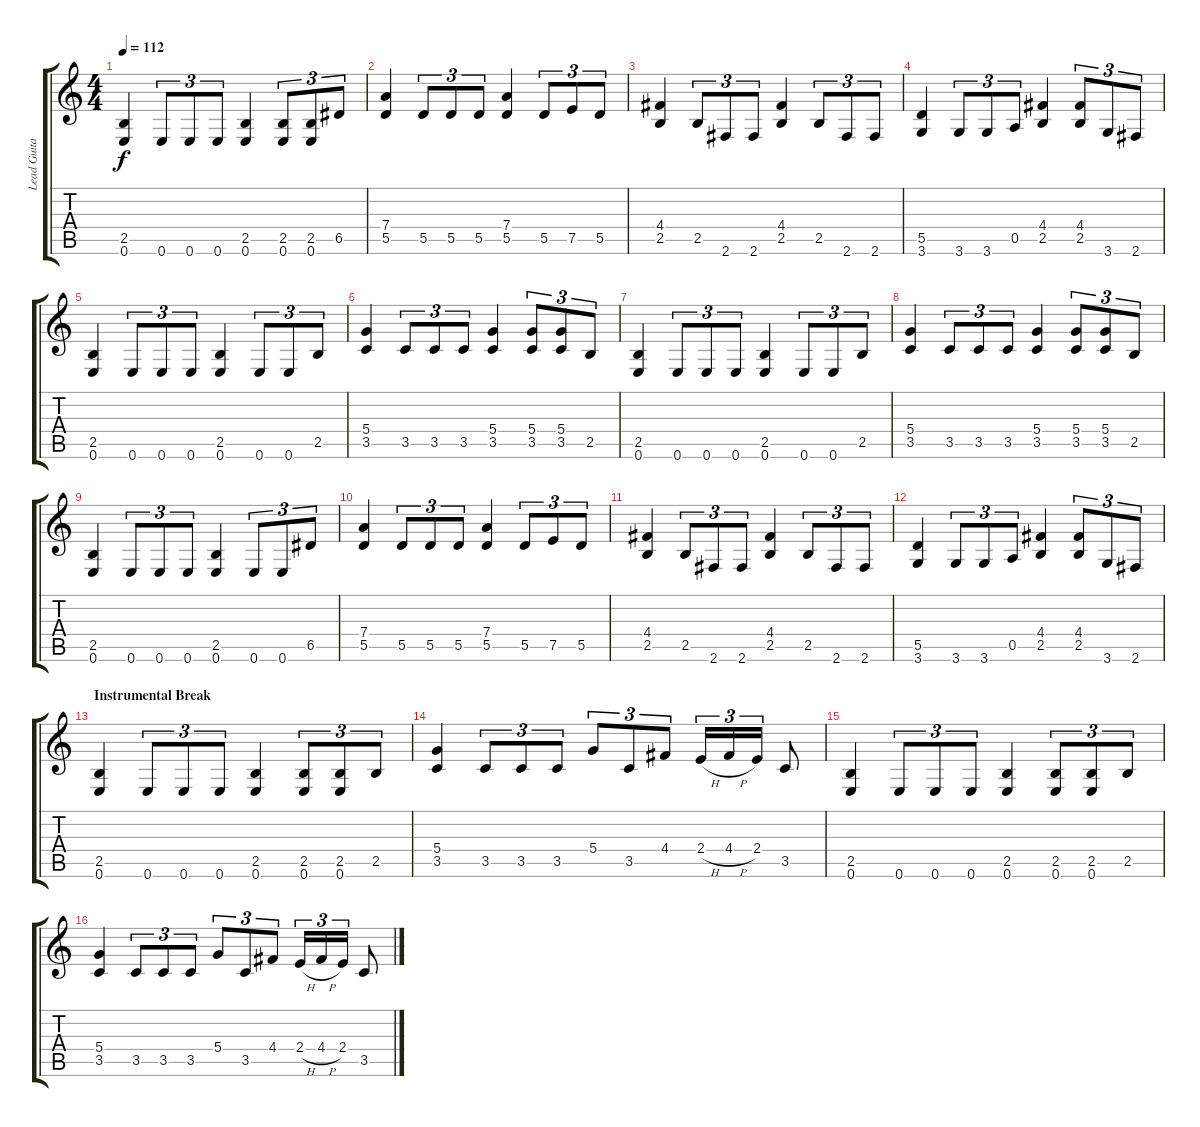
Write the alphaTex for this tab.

\track ("Lead Guitar II (Jeff Young)" "Lead Guita") {instrument distortionguitar}
\staff {score tabs}
\tuning (E4 B3 G3 D3 A2 E2) {hide}
\ts (4 4)
\tempo 112
\clef g2
\ks c
(2.5 0.6).4{dy f} 0.6.8{tu (3 2)} 0.6.8{tu (3 2)} 0.6.8{tu (3 2)} (2.5 0.6).4 (2.5 0.6).8{tu (3 2)} (2.5 0.6).8{tu (3 2)} 6.5.8{tu (3 2)} |
(7.4 5.5).4 5.5.8{tu (3 2)} 5.5.8{tu (3 2)} 5.5.8{tu (3 2)} (7.4 5.5).4 5.5.8{tu (3 2)} 7.5.8{tu (3 2)} 5.5.8{tu (3 2)} |
(4.4 2.5).4 2.5.8{tu (3 2)} 2.6.8{tu (3 2)} 2.6.8{tu (3 2)} (4.4 2.5).4 2.5.8{tu (3 2)} 2.6.8{tu (3 2)} 2.6.8{tu (3 2)} |
(5.5 3.6).4 3.6.8{tu (3 2)} 3.6.8{tu (3 2)} 0.5.8{tu (3 2)} (4.4 2.5).4 (4.4 2.5).8{tu (3 2)} 3.6.8{tu (3 2)} 2.6.8{tu (3 2)} |
(2.5 0.6).4{balance 8} 0.6.8{tu (3 2)} 0.6.8{tu (3 2)} 0.6.8{tu (3 2)} (2.5 0.6).4 0.6.8{tu (3 2)} 0.6.8{tu (3 2)} 2.5.8{tu (3 2)} |
(5.4 3.5).4 3.5.8{tu (3 2)} 3.5.8{tu (3 2)} 3.5.8{tu (3 2)} (5.4 3.5).4 (5.4 3.5).8{tu (3 2)} (5.4 3.5).8{tu (3 2)} 2.5.8{tu (3 2)} |
(2.5 0.6).4 0.6.8{tu (3 2)} 0.6.8{tu (3 2)} 0.6.8{tu (3 2)} (2.5 0.6).4 0.6.8{tu (3 2)} 0.6.8{tu (3 2)} 2.5.8{tu (3 2)} |
(5.4 3.5).4 3.5.8{tu (3 2)} 3.5.8{tu (3 2)} 3.5.8{tu (3 2)} (5.4 3.5).4 (5.4 3.5).8{tu (3 2)} (5.4 3.5).8{tu (3 2)} 2.5.8{tu (3 2)} |
(2.5 0.6).4 0.6.8{tu (3 2)} 0.6.8{tu (3 2)} 0.6.8{tu (3 2)} (2.5 0.6).4 0.6.8{tu (3 2)} 0.6.8{tu (3 2)} 6.5.8{tu (3 2)} |
(7.4 5.5).4 5.5.8{tu (3 2)} 5.5.8{tu (3 2)} 5.5.8{tu (3 2)} (7.4 5.5).4 5.5.8{tu (3 2)} 7.5.8{tu (3 2)} 5.5.8{tu (3 2)} |
(4.4 2.5).4 2.5.8{tu (3 2)} 2.6.8{tu (3 2)} 2.6.8{tu (3 2)} (4.4 2.5).4 2.5.8{tu (3 2)} 2.6.8{tu (3 2)} 2.6.8{tu (3 2)} |
(5.5 3.6).4 3.6.8{tu (3 2)} 3.6.8{tu (3 2)} 0.5.8{tu (3 2)} (4.4 2.5).4 (4.4 2.5).8{tu (3 2)} 3.6.8{tu (3 2)} 2.6.8{tu (3 2)} |
\section ("" "Instrumental Break")
(2.5 0.6).4 0.6.8{tu (3 2)} 0.6.8{tu (3 2)} 0.6.8{tu (3 2)} (2.5 0.6).4 (2.5 0.6).8{tu (3 2)} (2.5 0.6).8{tu (3 2)} 2.5.8{tu (3 2)} |
(5.4 3.5).4 3.5.8{tu (3 2)} 3.5.8{tu (3 2)} 3.5.8{tu (3 2)} 5.4.8{tu (3 2)} 3.5.8{tu (3 2)} 4.4.8{tu (3 2)} 2.4{h}.16{tu (3 2)} 4.4{h}.16{tu (3 2)} 2.4.16{tu (3 2)} 3.5.8 |
(2.5 0.6).4 0.6.8{tu (3 2)} 0.6.8{tu (3 2)} 0.6.8{tu (3 2)} (2.5 0.6).4 (2.5 0.6).8{tu (3 2)} (2.5 0.6).8{tu (3 2)} 2.5.8{tu (3 2)} |
(5.4 3.5).4 3.5.8{tu (3 2)} 3.5.8{tu (3 2)} 3.5.8{tu (3 2)} 5.4.8{tu (3 2)} 3.5.8{tu (3 2)} 4.4.8{tu (3 2)} 2.4{h}.16{tu (3 2)} 4.4{h}.16{tu (3 2)} 2.4.16{tu (3 2)} 3.5.8
